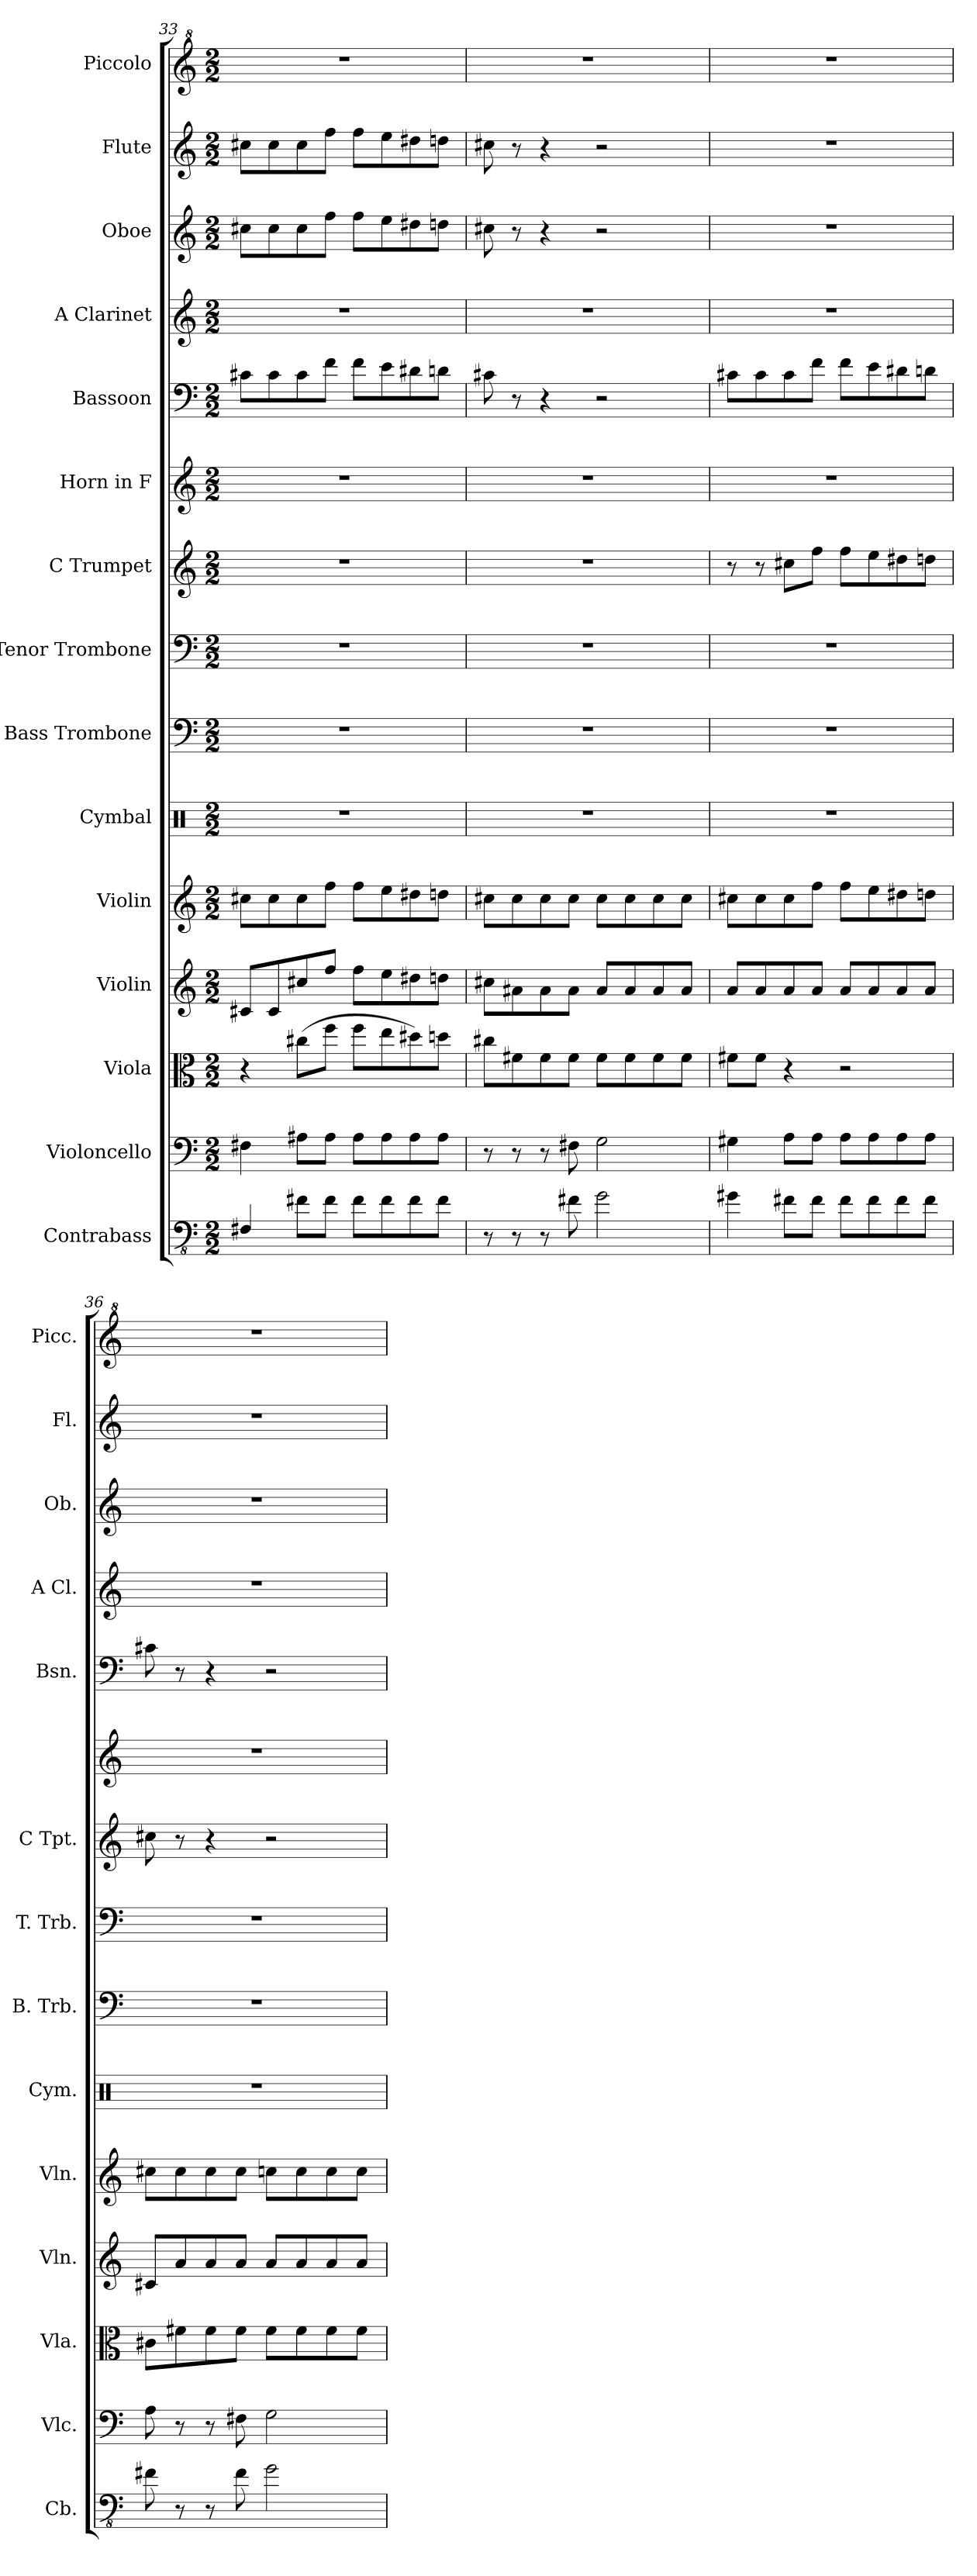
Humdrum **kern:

**kern	**kern	**kern	**kern	**kern	**kern	**kern	**kern	**kern	**kern	**kern	**kern	**kern	**kern	**kern
*part15	*part14	*part13	*part12	*part11	*part10	*part9	*part8	*part7	*part6	*part5	*part4	*part3	*part2	*part1
*staff15	*staff14	*staff13	*staff12	*staff11	*staff10	*staff9	*staff8	*staff7	*staff6	*staff5	*staff4	*staff3	*staff2	*staff1
*I"Contrabass	*I"Violoncello	*I"Viola	*I"Violin	*I"Violin	*I"Cymbal	*I"Bass Trombone	*I"Tenor Trombone	*I"C Trumpet	*I"Horn in F	*I"Bassoon	*I"A Clarinet	*I"Oboe	*I"Flute	*I"Piccolo
*I'Cb.	*I'Vlc.	*I'Vla.	*I'Vln.	*I'Vln.	*I'Cym.	*I'B. Trb.	*I'T. Trb.	*I'C Tpt.	*	*I'Bsn.	*I'A Cl.	*I'Ob.	*I'Fl.	*I'Picc.
*clefFv4	*clefF4	*clefC3	*clefG2	*clefG2	*clefX	*clefF4	*clefF4	*clefG2	*clefG2	*clefF4	*clefG2	*clefG2	*clefG2	*clefG^2
*ITrd7c12	*	*	*	*	*	*	*	*	*ITrd4c7	*	*ITrd2c3	*	*	*ITrd-7c-12
*k[]	*k[]	*k[]	*k[]	*k[]	*k[]	*k[]	*k[]	*k[]	*k[b-]	*k[]	*k[f#c#g#]	*k[]	*k[]	*k[]
*M2/2	*M2/2	*M2/2	*M2/2	*M2/2	*M2/2	*M2/2	*M2/2	*M2/2	*M2/2	*M2/2	*M2/2	*M2/2	*M2/2	*M2/2
=33	=33	=33	=33	=33	=33	=33	=33	=33	=33	=33	=33	=33	=33	=33
4FFF#X/	4F#X\	4r	8c#X/L	8cc#X\L	1r	1r	1r	1r	1r	8c#X\L	1r	8cc#X\L	8cc#X\L	1r
.	.	.	8c#/	8cc#\	.	.	.	.	.	8c#\	.	8cc#\	8cc#\	.
8FF#X\L	8A#X\L	(8cc#X\L	8cc#X/	8cc#\	.	.	.	.	.	8c#\	.	8cc#\	8cc#\	.
8FF#\J	8A#\J	8ff\J	8ff/J	8ff\J	.	.	.	.	.	8f\J	.	8ff\J	8ff\J	.
8FF#\L	8A#\L	8ff\L	8ff\L	8ff\L	.	.	.	.	.	8f\L	.	8ff\L	8ff\L	.
8FF#\	8A#\	8ee\	8ee\	8ee\	.	.	.	.	.	8e\	.	8ee\	8ee\	.
8FF#\	8A#\	8dd#X\)	8dd#X\	8dd#X\	.	.	.	.	.	8d#X\	.	8dd#X\	8dd#X\	.
8FF#\J	8A#\J	8ddn\J	8ddn\J	8ddn\J	.	.	.	.	.	8dn\J	.	8ddn\J	8ddn\J	.
=34	=34	=34	=34	=34	=34	=34	=34	=34	=34	=34	=34	=34	=34	=34
8r	8r	8cc#X\L	8cc#X\L	8cc#X\L	1r	1r	1r	1r	1r	8c#X\	1r	8cc#X\	8cc#X\	1r
8r	8r	8f#X\	8a#X\	8cc#\	.	.	.	.	.	8r	.	8r	8r	.
8r	8r	8f#\	8a#\	8cc#\	.	.	.	.	.	4r	.	4r	4r	.
8FF#X\	8F#X\	8f#\J	8a#\J	8cc#\J	.	.	.	.	.	.	.	.	.	.
2GG\	2G\	8f#\L	8a#/L	8cc#\L	.	.	.	.	.	2r	.	2r	2r	.
.	.	8f#\	8a#/	8cc#\	.	.	.	.	.	.	.	.	.	.
.	.	8f#\	8a#/	8cc#\	.	.	.	.	.	.	.	.	.	.
.	.	8f#\J	8a#/J	8cc#\J	.	.	.	.	.	.	.	.	.	.
!!LO:PB:g=z
=35	=35	=35	=35	=35	=35	=35	=35	=35	=35	=35	=35	=35	=35	=35
4GG#X\	4G#X\	8f#X\L	8a/L	8cc#X\L	1r	1r	1r	8r	1r	8c#X\L	1r	1r	1r	1r
.	.	8f#\J	8a/	8cc#\	.	.	.	8r	.	8c#\	.	.	.	.
8FF#X\L	8A\L	4r	8a/	8cc#\	.	.	.	8cc#X\L	.	8c#\	.	.	.	.
8FF#\J	8A\J	.	8a/J	8ff\J	.	.	.	8ff\J	.	8f\J	.	.	.	.
8FF#\L	8A\L	2r	8a/L	8ff\L	.	.	.	8ff\L	.	8f\L	.	.	.	.
8FF#\	8A\	.	8a/	8ee\	.	.	.	8ee\	.	8e\	.	.	.	.
8FF#\	8A\	.	8a/	8dd#X\	.	.	.	8dd#X\	.	8d#X\	.	.	.	.
8FF#\J	8A\J	.	8a/J	8ddn\J	.	.	.	8ddn\J	.	8dn\J	.	.	.	.
=36	=36	=36	=36	=36	=36	=36	=36	=36	=36	=36	=36	=36	=36	=36
8FF#X\	8A\	8c#X\L	8c#X/L	8cc#X\L	1r	1r	1r	8cc#X\	1r	8c#X\	1r	1r	1r	1r
8r	8r	8f#X\	8a/	8cc#\	.	.	.	8r	.	8r	.	.	.	.
8r	8r	8f#\	8a/	8cc#\	.	.	.	4r	.	4r	.	.	.	.
8FF#\	8F#X\	8f#\J	8a/J	8cc#\J	.	.	.	.	.	.	.	.	.	.
2GG\	2G\	8f#\L	8a/L	8ccn\L	.	.	.	2r	.	2r	.	.	.	.
.	.	8f#\	8a/	8cc\	.	.	.	.	.	.	.	.	.	.
.	.	8f#\	8a/	8cc\	.	.	.	.	.	.	.	.	.	.
.	.	8f#\J	8a/J	8cc\J	.	.	.	.	.	.	.	.	.	.
=	=	=	=	=	=	=	=	=	=	=	=	=	=	=
*-	*-	*-	*-	*-	*-	*-	*-	*-	*-	*-	*-	*-	*-	*-
